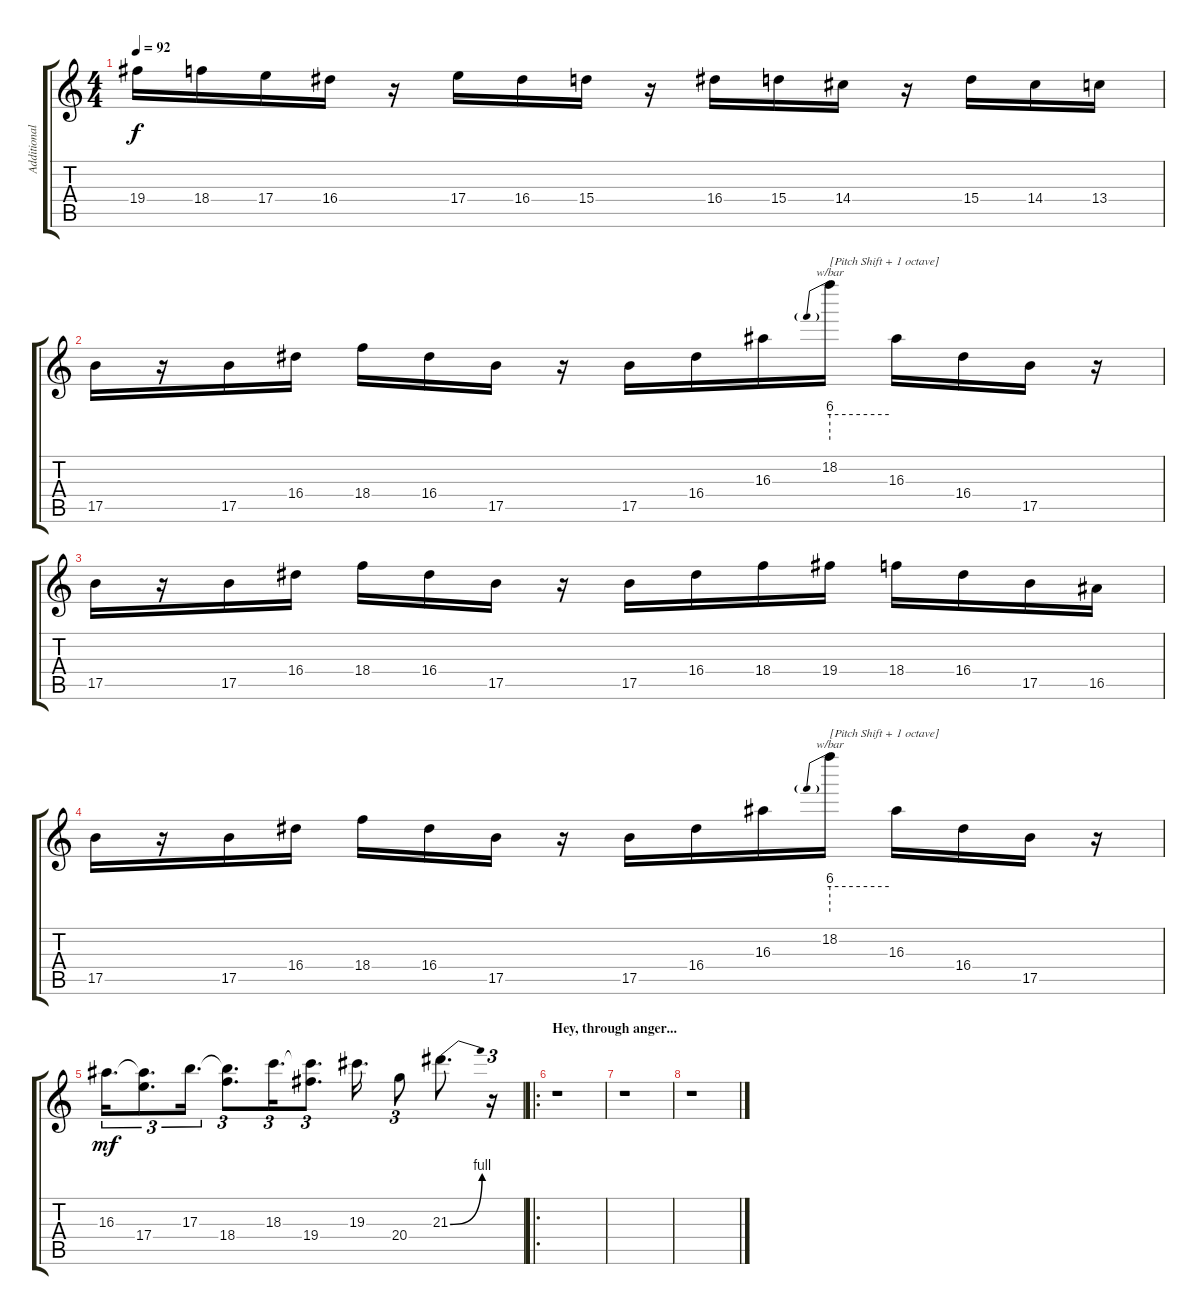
\track ("Additional Guitar" "Additional") {instrument overdrivenguitar}
\staff {score tabs}
\tuning (Eb4 B3 Gb3 B2 Gb2 B1) {hide}
\ts (4 4)
\tempo 92
\clef g2
\ks c
19.4.16{dy f} 18.4.16 17.4.16 16.4.16 r.16 17.4.16 16.4.16 15.4.16 r.16 16.4.16 15.4.16 14.4.16 r.16 15.4.16 14.4.16 13.4.16 |
17.5.16 r.16 17.5.16 16.4.16 18.4.16 16.4.16 17.5.16 r.16 17.5.16 16.4.16 16.3.16 18.2.16{tbe (predive default 0 24 60 24) txt "[Pitch Shift + 1 octave]"} 16.3.16 16.4.16 17.5.16 r.16 |
17.5.16 r.16 17.5.16 16.4.16 18.4.16 16.4.16 17.5.16 r.16 17.5.16 16.4.16 18.4.16 19.4.16 18.4.16 16.4.16 17.5.16 16.5.16 |
17.5.16 r.16 17.5.16 16.4.16 18.4.16 16.4.16 17.5.16 r.16 17.5.16 16.4.16 16.3.16 18.2.16{tbe (predive default 0 24 60 24) txt "[Pitch Shift + 1 octave]"} 16.3.16 16.4.16 17.5.16 r.16 |
16.3.16{d tu (3 2) dy mf} (16.3{t} 17.4).8{d tu (3 2)} 17.3.16{d tu (3 2)} (17.3{t} 18.4).8{d tu (3 2)} 18.3.16{d tu (3 2)} (18.3{t} 19.4).8{d tu (3 2)} 19.3.16{d} 20.4.8{tu (3 2)} 21.3{be (bend 0 0 60 4)}.8{d} r.16{tu (3 2)} |
\ro
\section ("" "Hey, through anger...")
r.1 |
r.1 |
r.1
